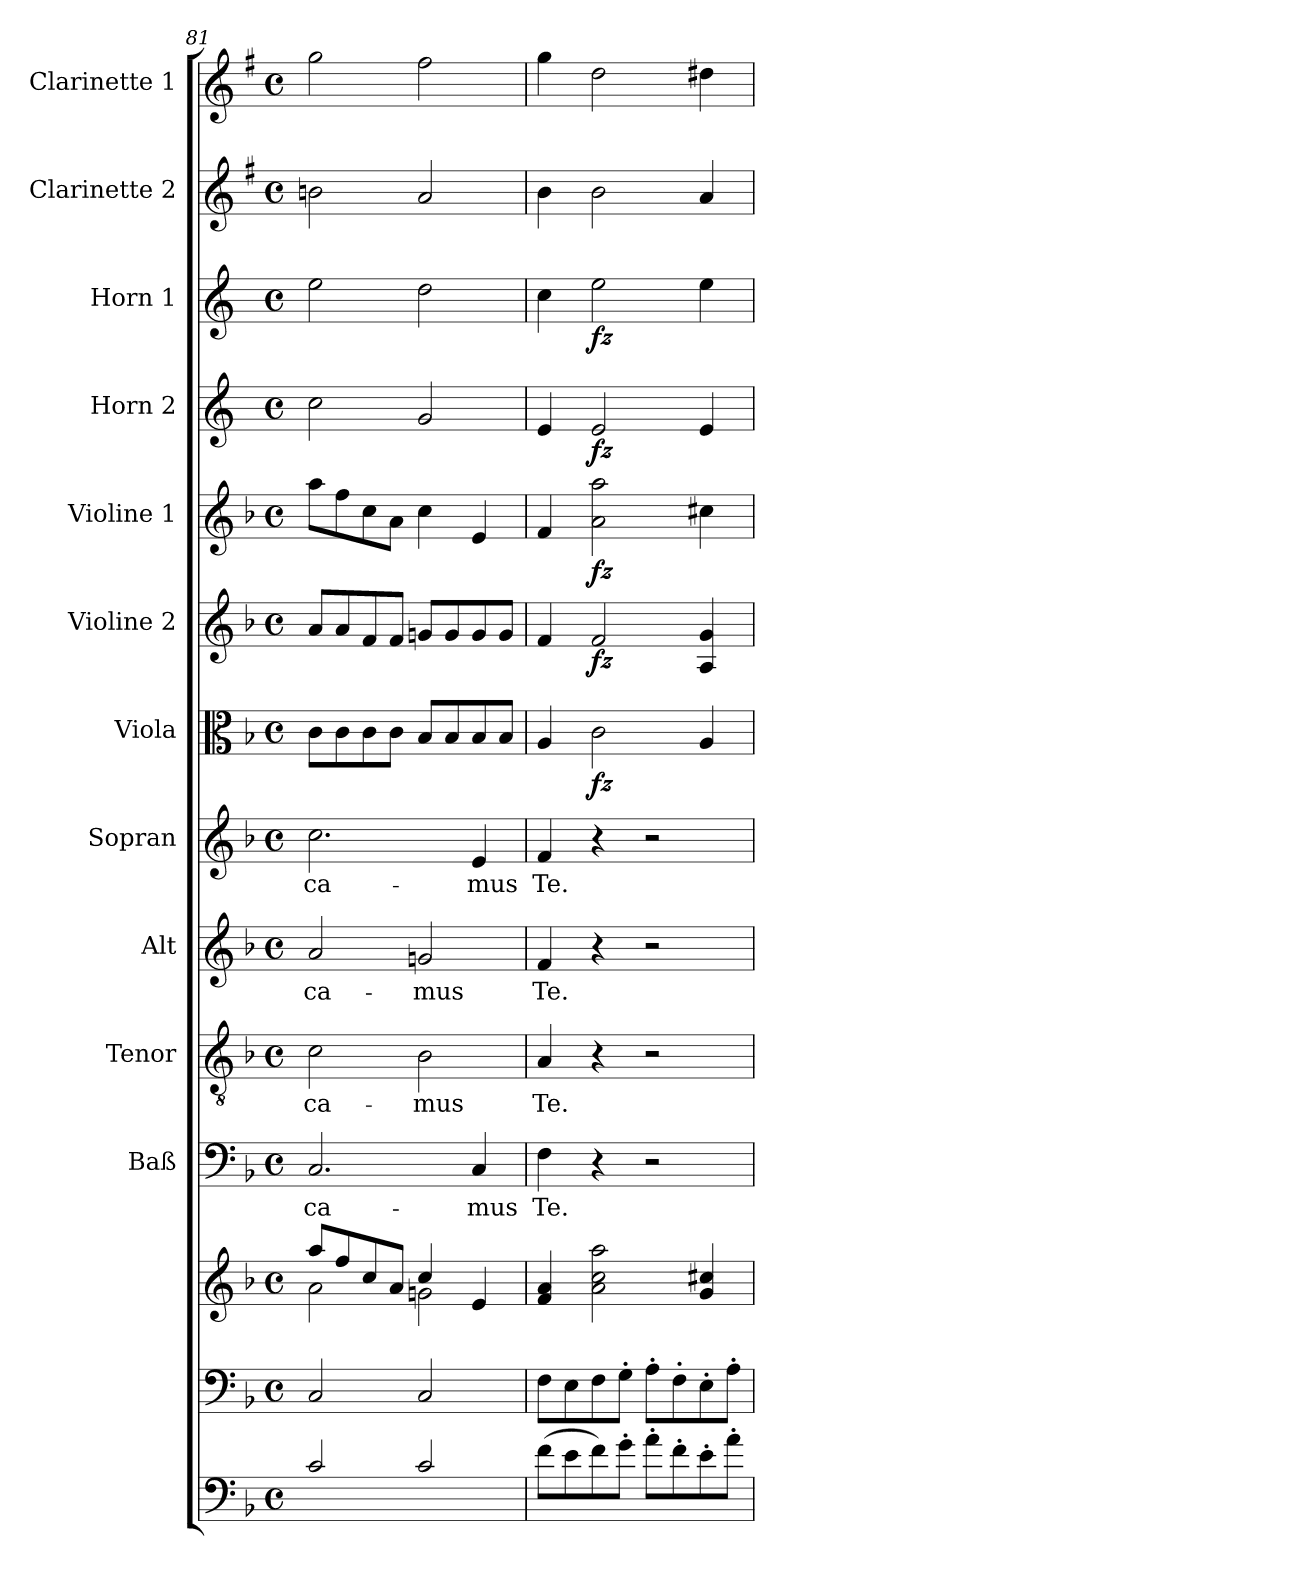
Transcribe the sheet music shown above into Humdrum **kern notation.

**kern	**kern	**kern	**kern	**text	**kern	**text	**kern	**text	**kern	**text	**kern	**dynam	**kern	**dynam	**kern	**dynam	**kern	**dynam	**kern	**dynam	**kern	**kern
*part13	*part12	*part12	*part11	*part11	*part10	*part10	*part9	*part9	*part8	*part8	*part7	*part7	*part6	*part6	*part5	*part5	*part4	*part4	*part3	*part3	*part2	*part1
*staff14	*staff13	*staff12	*staff11	*staff11	*staff10	*staff10	*staff9	*staff9	*staff8	*staff8	*staff7	*staff7	*staff6	*staff6	*staff5	*staff5	*staff4	*staff4	*staff3	*staff3	*staff2	*staff1
*	*	*	*I"Baß	*	*I"Tenor	*	*I"Alt	*	*I"Sopran	*	*I"Viola	*	*I"Violine 2	*	*I"Violine 1	*	*I"Horn 2	*	*I"Horn 1	*	*I"Clarinette 2	*I"Clarinette 1
*	*	*	*I'Baß	*	*I'Ten	*	*I'Alt	*	*I'Sop	*	*I'Vla.	*	*I'Vln. 2	*	*I'Vln. 1	*	*I'Hrn. 2	*	*I'Hrn. 1	*	*	*
!!LO:PB:g=z
*clefF4	*clefF4	*clefG2	*clefF4	*	*clefGv2	*	*clefG2	*	*clefG2	*	*clefC3	*	*clefG2	*	*clefG2	*	*clefG2	*	*clefG2	*	*clefG2	*clefG2
*ITrd7c12	*	*	*	*	*	*	*	*	*	*	*	*	*	*	*	*	*ITrd4c7	*	*ITrd4c7	*	*ITrd1c2	*ITrd1c2
*k[b-]	*k[b-]	*k[b-]	*k[b-]	*	*k[b-]	*	*k[b-]	*	*k[b-]	*	*k[b-]	*	*k[b-]	*	*k[b-]	*	*k[b-]	*	*k[b-]	*	*k[b-]	*k[b-]
*F:	*F:	*F:	*F:	*	*F:	*	*F:	*	*F:	*	*F:	*	*F:	*	*F:	*	*F:	*	*F:	*	*F:	*F:
*M4/4	*M4/4	*M4/4	*M4/4	*	*M4/4	*	*M4/4	*	*M4/4	*	*M4/4	*	*M4/4	*	*M4/4	*	*M4/4	*	*M4/4	*	*M4/4	*M4/4
*met(c)	*met(c)	*met(c)	*met(c)	*	*met(c)	*	*met(c)	*	*met(c)	*	*met(c)	*	*met(c)	*	*met(c)	*	*met(c)	*	*met(c)	*	*met(c)	*met(c)
=81	=81	=81	=81	=81	=81	=81	=81	=81	=81	=81	=81	=81	=81	=81	=81	=81	=81	=81	=81	=81	=81	=81
*	*	*^	*	*	*	*	*	*	*	*	*	*	*	*	*	*	*	*	*	*	*	*
!	!	!	!	!	!LO:LY:b	!	!LO:LY:b	!	!LO:LY:b	!	!LO:LY:b	!	!	!	!	!	!	!	!	!	!	!	!
2C/	2C/	8aa/L	2a\	2.C/	-ca-	2c\	-ca-	2a/	-ca-	2.cc\	-ca-	8c\L	.	8a/L	.	8aa\L	.	2f\	.	2a\	.	2an\	2ff\
.	.	8ff/	.	.	.	.	.	.	.	.	.	8c\	.	8a/	.	8ff\	.	.	.	.	.	.	.
.	.	8cc/	.	.	.	.	.	.	.	.	.	8c\	.	8f/	.	8cc\	.	.	.	.	.	.	.
.	.	8a/J	.	.	.	.	.	.	.	.	.	8c\J	.	8f/J	.	8a\J	.	.	.	.	.	.	.
!	!	!	!	!	!	!	!LO:LY:b	!	!LO:LY:b	!	!	!	!	!	!	!	!	!	!	!	!	!	!
2C/	2C/	4cc/	2gn\	.	.	2B-\	-mus	2gn/	-mus	.	.	8B-/L	.	8gn/L	.	4cc\	.	2c/	.	2g\	.	2g/	2ee\
.	.	.	.	.	.	.	.	.	.	.	.	8B-/	.	8g/	.	.	.	.	.	.	.	.	.
!	!	!	!	!	!LO:LY:b	!	!	!	!	!	!LO:LY:b	!	!	!	!	!	!	!	!	!	!	!	!
.	.	4e/	.	4C/	-mus	.	.	.	.	4e/	-mus	8B-/	.	8g/	.	4e/	.	.	.	.	.	.	.
.	.	.	.	.	.	.	.	.	.	.	.	8B-/J	.	8g/J	.	.	.	.	.	.	.	.	.
*	*	*v	*v	*	*	*	*	*	*	*	*	*	*	*	*	*	*	*	*	*	*	*	*
=82	=82	=82	=82	=82	=82	=82	=82	=82	=82	=82	=82	=82	=82	=82	=82	=82	=82	=82	=82	=82	=82	=82
!	!	!	!	!LO:LY:b	!	!LO:LY:b	!	!LO:LY:b	!	!LO:LY:b	!	!	!	!	!	!	!	!	!	!	!	!
(>8F\L	8F\L	4f/ 4a/	4F\	Te.	4A/	Te.	4f/	Te.	4f/	Te.	4A/	.	4f/	.	4f/	.	4A/	.	4f\	.	4a\	4ff\
8E\	8E\	.	.	.	.	.	.	.	.	.	.	.	.	.	.	.	.	.	.	.	.	.
!	!	!	!	!	!	!	!	!	!	!	!	!LO:DY:b	!	!LO:DY:b	!	!LO:DY:b	!	!LO:DY:b	!	!LO:DY:b	!	!
8F\)	8F\	2a\ 2cc\ 2aa\	4r	.	4r	.	4r	.	4r	.	2c\	fz	2f/	fz	2a\ 2aa\	fz	2A/	fz	2a\	fz	2a\	2cc\
8G'>\J	8G'>\J	.	.	.	.	.	.	.	.	.	.	.	.	.	.	.	.	.	.	.	.	.
8A'>\L	8A'>\L	.	2r	.	2r	.	2r	.	2r	.	.	.	.	.	.	.	.	.	.	.	.	.
8F'>\	8F'>\	.	.	.	.	.	.	.	.	.	.	.	.	.	.	.	.	.	.	.	.	.
8E'>\	8E'>\	4g/ 4cc#X/	.	.	.	.	.	.	.	.	4A/	.	4A/ 4g/	.	4cc#X\	.	4A/	.	4a\	.	4g/	4cc#X\
8A'>\J	8A'>\J	.	.	.	.	.	.	.	.	.	.	.	.	.	.	.	.	.	.	.	.	.
=	=	=	=	=	=	=	=	=	=	=	=	=	=	=	=	=	=	=	=	=	=	=
*-	*-	*-	*-	*-	*-	*-	*-	*-	*-	*-	*-	*-	*-	*-	*-	*-	*-	*-	*-	*-	*-	*-
